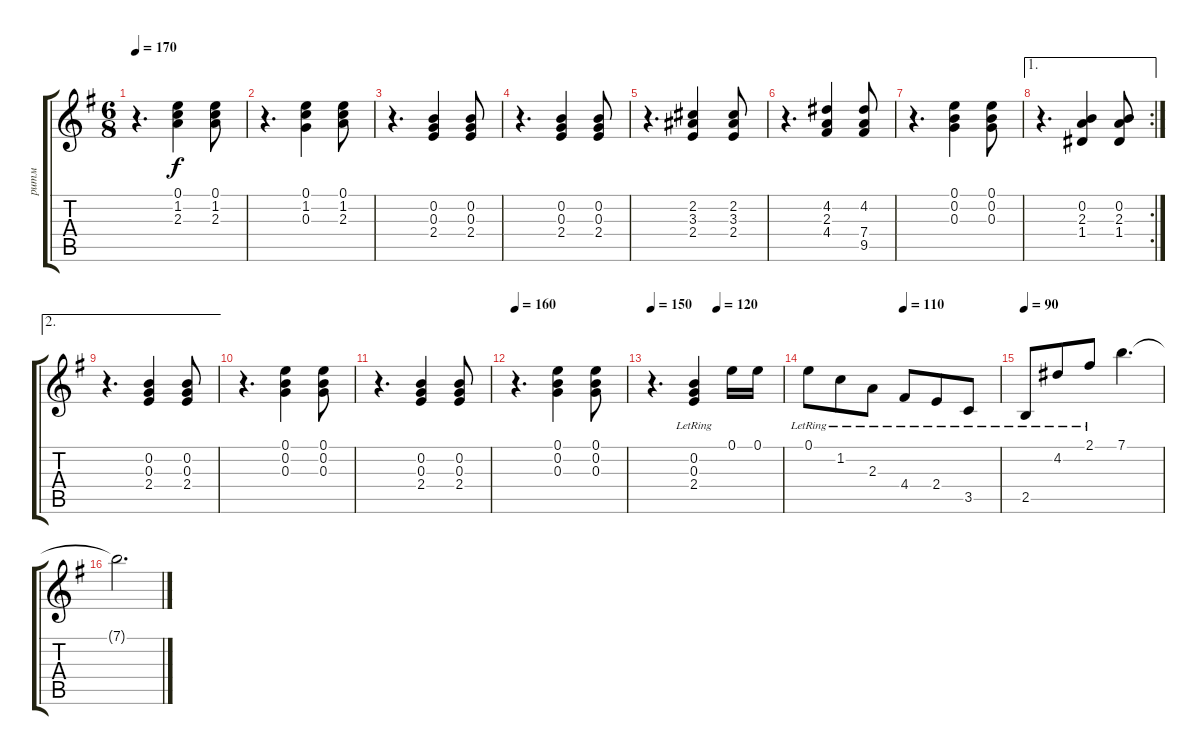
\track ("ритм" "ритм") {instrument acousticguitarsteel}
\staff {score tabs}
\tuning (E4 B3 G3 D3 A2 E2) {hide}
\ts (6 8)
\tempo 170
\clef g2
\ks eminor
r.4{d dy f} (0.1 1.2 2.3).4 (0.1 1.2 2.3).8 |
r.4{d} (0.1 1.2 0.3).4 (0.1 1.2 2.3).8 |
r.4{d} (0.2 0.3 2.4).4 (0.2 0.3 2.4).8 |
r.4{d} (0.2 0.3 2.4).4 (0.2 0.3 2.4).8 |
r.4{d} (2.2 3.3 2.4).4 (2.2 3.3 2.4).8 |
r.4{d} (4.2 2.3 4.4).4 (4.2 7.4 9.5).8 |
r.4{d} (0.1 0.2 0.3).4 (0.1 0.2 0.3).8 |
\ae 1
\rc 2
r.4{d} (0.2 2.3 1.4).4 (0.2 2.3 1.4).8 |
\ae 2
r.4{d} (0.2 0.3 2.4).4 (0.2 0.3 2.4).8 |
r.4{d} (0.1 0.2 0.3).4 (0.1 0.2 0.3).8 |
r.4{d} (0.2 0.3 2.4).4 (0.2 0.3 2.4).8 |
\tempo 160
r.4{d} (0.1 0.2 0.3).4 (0.1 0.2 0.3).8 |
\tempo 150
\tempo (120 0.5)
r.4{d} (0.2{lr} 0.3{lr} 2.4{lr}).4 0.1.16 0.1.16 |
\tempo (110 0.5)
0.1{lr}.8 1.2{lr}.8 2.3{lr}.8 4.4{lr}.8 2.4{lr}.8 3.5{lr}.8 |
\tempo 90
2.5{lr}.8 4.2{lr}.8 2.1{lr}.8 7.1.4{d} |
7.1{t}.2{d}
